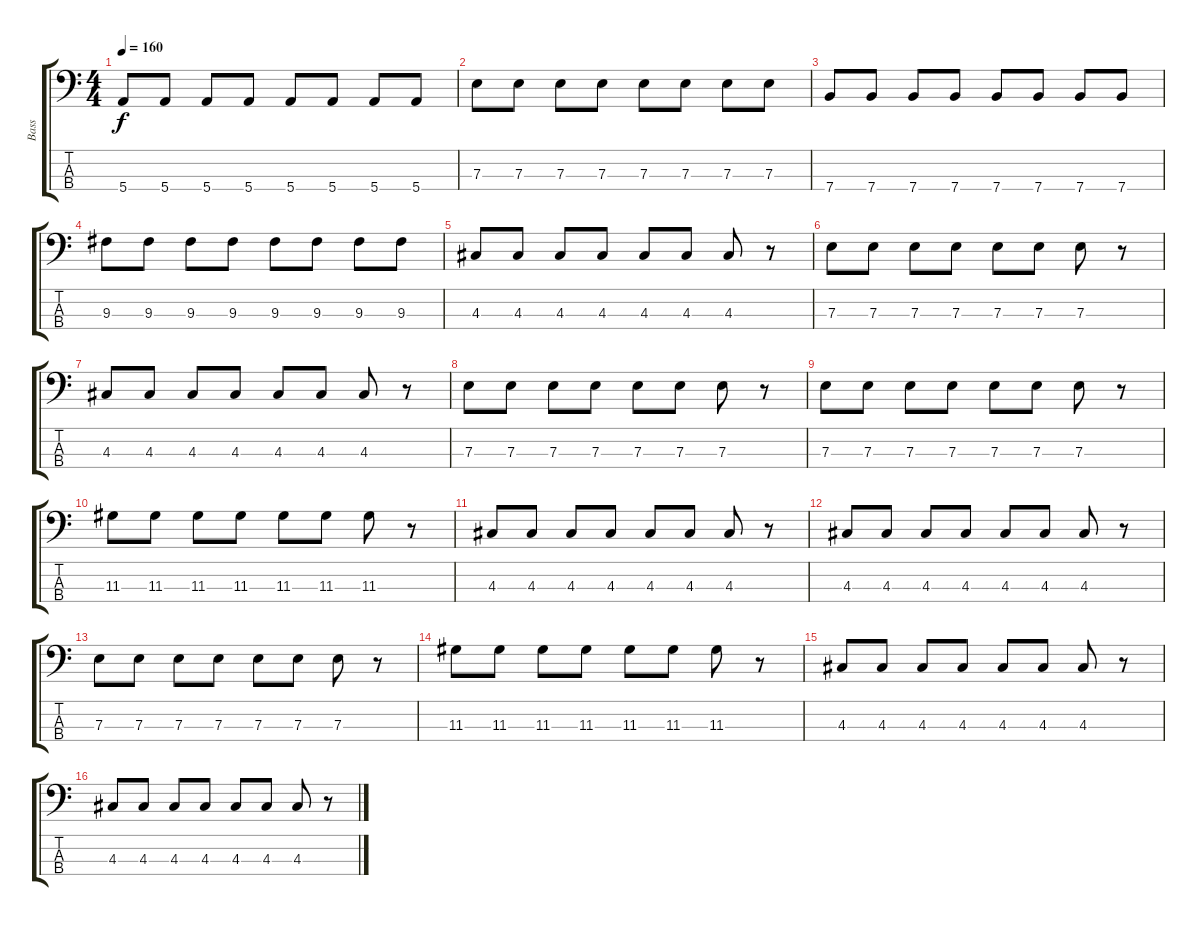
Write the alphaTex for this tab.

\track ("Bass" "Bass") {instrument electricbasspick}
\staff {score tabs}
\tuning (G2 D2 A1 E1) {hide}
\ts (4 4)
\tempo 160
\clef f4
\ks c
5.4.8{dy f} 5.4.8 5.4.8 5.4.8 5.4.8 5.4.8 5.4.8 5.4.8 |
7.3.8 7.3.8 7.3.8 7.3.8 7.3.8 7.3.8 7.3.8 7.3.8 |
7.4.8 7.4.8 7.4.8 7.4.8 7.4.8 7.4.8 7.4.8 7.4.8 |
9.3.8 9.3.8 9.3.8 9.3.8 9.3.8 9.3.8 9.3.8 9.3.8 |
4.3.8 4.3.8 4.3.8 4.3.8 4.3.8 4.3.8 4.3.8 r.8 |
7.3.8 7.3.8 7.3.8 7.3.8 7.3.8 7.3.8 7.3.8 r.8 |
4.3.8 4.3.8 4.3.8 4.3.8 4.3.8 4.3.8 4.3.8 r.8 |
7.3.8 7.3.8 7.3.8 7.3.8 7.3.8 7.3.8 7.3.8 r.8 |
7.3.8 7.3.8 7.3.8 7.3.8 7.3.8 7.3.8 7.3.8 r.8 |
11.3.8 11.3.8 11.3.8 11.3.8 11.3.8 11.3.8 11.3.8 r.8 |
4.3.8 4.3.8 4.3.8 4.3.8 4.3.8 4.3.8 4.3.8 r.8 |
4.3.8 4.3.8 4.3.8 4.3.8 4.3.8 4.3.8 4.3.8 r.8 |
7.3.8 7.3.8 7.3.8 7.3.8 7.3.8 7.3.8 7.3.8 r.8 |
11.3.8 11.3.8 11.3.8 11.3.8 11.3.8 11.3.8 11.3.8 r.8 |
4.3.8 4.3.8 4.3.8 4.3.8 4.3.8 4.3.8 4.3.8 r.8 |
4.3.8 4.3.8 4.3.8 4.3.8 4.3.8 4.3.8 4.3.8 r.8
